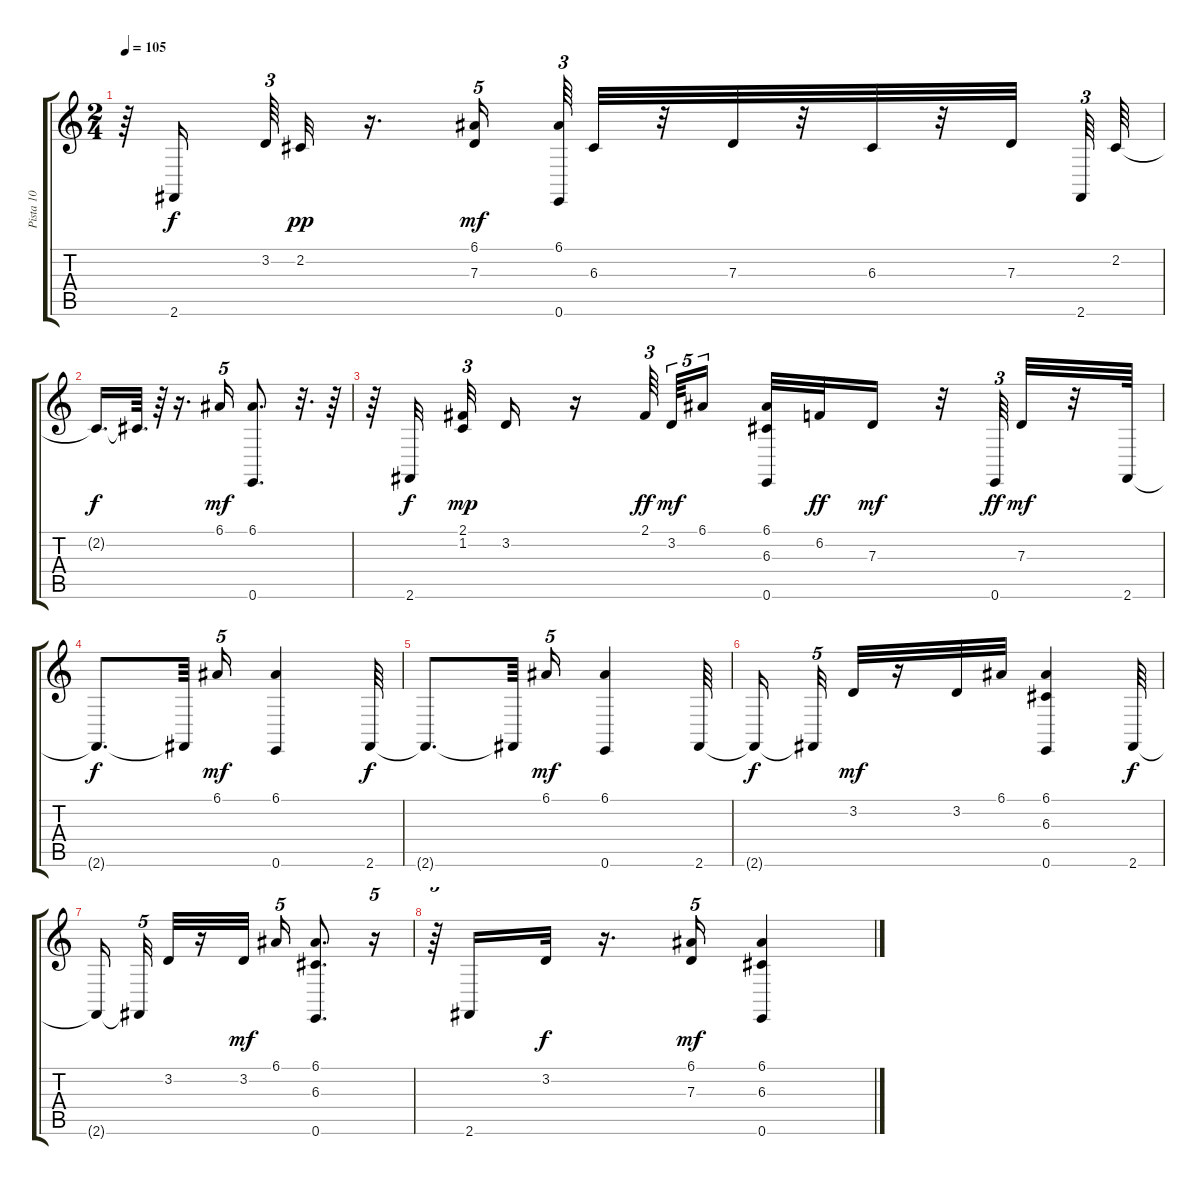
\track ("Pista 10" "Pista 10") {instrument drawbarorgan}
\staff {score tabs}
\tuning (E4 B3 G3 D3 A2 E2) {hide}
\ts (2 4)
\tempo 105
\clef g2
\ks c
r.64{dy mf} 2.6.16{dy f beam splitsecondary} 3.2.64{tu (3 2)} 2.2.32{dy pp} r.16{d} (6.1 7.3).16{tu (5 4) dy mf} (6.1 0.6).64{tu (3 2)} 6.3.32 r.32 7.3.32 r.32 6.3.32 r.32 7.3.32 2.6.64{tu (3 2)} 2.2.64 |
2.2{t}.16{d dy f} 2.2{t}.64{d} r.64 r.16{d} 6.1.16{tu (5 4) dy mf} (6.1 0.6).8{d} r.32{d} r.64 |
r.64 2.6.32{dy f beam splitsecondary} (2.1 1.2).32{tu (3 2) dy mp} 3.2.16 r.16 2.1.64{tu (3 2) dy ff} 3.2.64{tu (5 4) dy mf} 6.1.16{tu (5 4)} (6.1 6.3 0.6).32 6.2.32{dy ff} 7.3.16{dy mf} r.32 0.6.64{tu (3 2) dy ff} 7.3.32{dy mf} r.32 2.6.64 |
2.6{t}.8{d dy f} 2.6{t}.64{beam splitsecondary} 6.1.16{tu (5 4) dy mf} (6.1 0.6).4 2.6.64{dy f} |
2.6{t}.8{d} 2.6{t}.64{beam splitsecondary} 6.1.16{tu (5 4) dy mf} (6.1 0.6).4 2.6.64 |
2.6{t}.16{dy f beam splitsecondary} 2.6{t}.32{tu (5 4)} 3.2.32{dy mf} r.16 3.2.32 6.1.32 (6.1 6.3 0.6).4 2.6.64{dy f} |
2.6{t}.16{beam splitsecondary} 2.6{t}.32{tu (5 4)} 3.2.32 r.16 3.2.32{dy mf} 6.1.16{tu (5 4)} (6.1 6.3 0.6).8{d} r.16{tu (5 4)} |
r.64{tu (5 4)} 2.6.16 3.2.32{dy f} r.16{d} (6.1 7.3).16{tu (5 4) dy mf} (6.1 6.3 0.6).4
